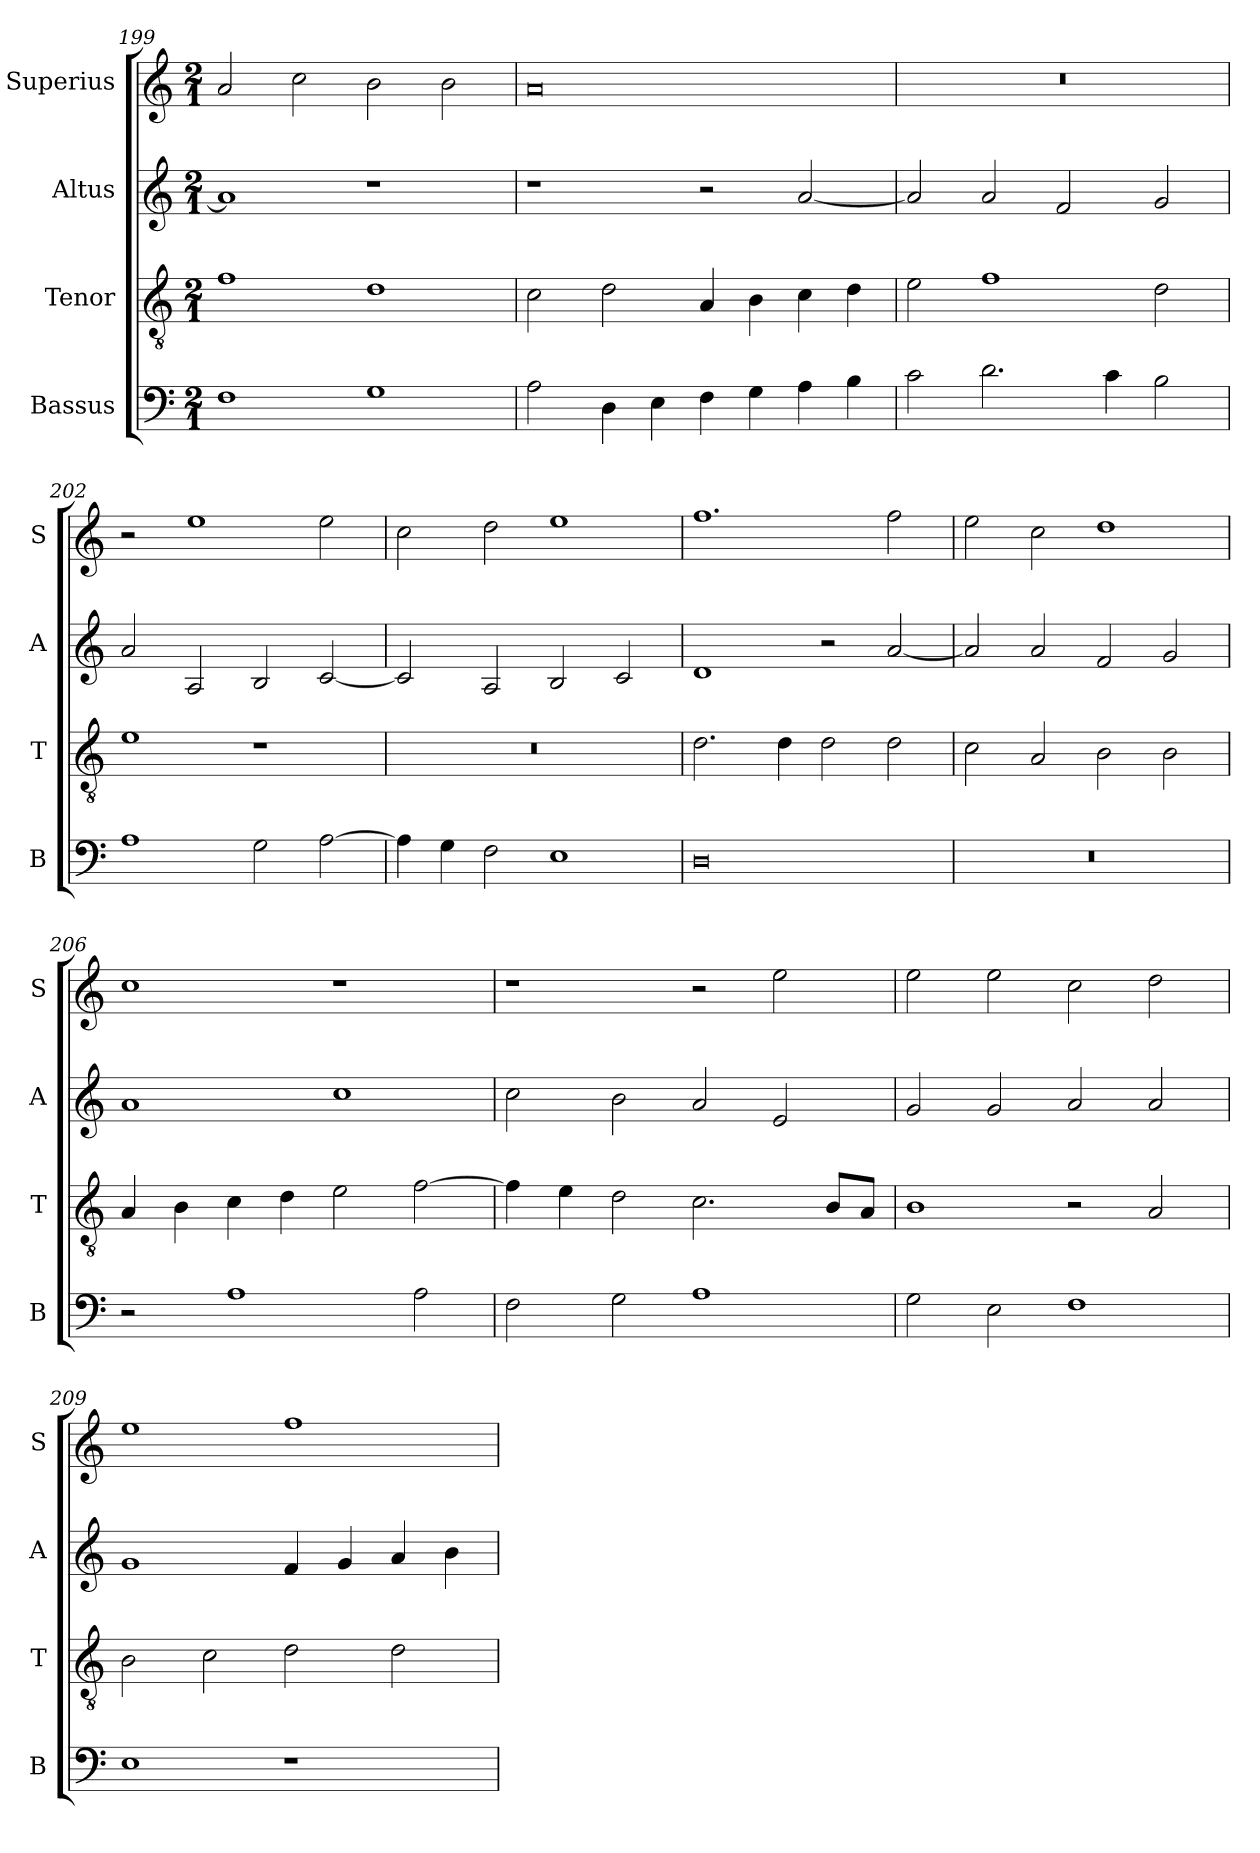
**kern	**kern	**kern	**kern
*part4	*part3	*part2	*part1
*staff4	*staff3	*staff2	*staff1
*I"Bassus	*I"Tenor	*I"Altus	*I"Superius
*I'B	*I'T	*I'A	*I'S
*clefF4	*clefGv2	*clefG2	*clefG2
*k[]	*k[]	*k[]	*k[]
*C:	*C:	*C:	*C:
*M2/1	*M2/1	*M2/1	*M2/1
=199	=199	=199	=199
1F	1f	1a]	2a
.	.	.	2cc
1G	1d	1r	2b
.	.	.	2b
=200	=200	=200	=200
2A	2c	1r	0a
4D	2d	.	.
4E	.	.	.
4F	4A	2r	.
4G	4B	.	.
4A	4c	[2a	.
4B	4d	.	.
=201	=201	=201	=201
2c	2e	2a]	0r
2.d	1f	2a	.
.	.	2f	.
4c	.	.	.
2B	2d	2g	.
=202	=202	=202	=202
1A	1e	2a	2r
.	.	2A	1ee
2G	1r	2B	.
[2A	.	[2c	2ee
=203	=203	=203	=203
4A]	0r	2c]	2cc
4G	.	.	.
2F	.	2A	2dd
1E	.	2B	1ee
.	.	2c	.
=204	=204	=204	=204
0D	2.d	1d	1.ff
.	4d	.	.
.	2d	2r	.
.	2d	[2a	2ff
=205	=205	=205	=205
0r	2c	2a]	2ee
.	2A	2a	2cc
.	2B	2f	1dd
.	2B	2g	.
=206	=206	=206	=206
2r	4A	1a	1cc
.	4B	.	.
1A	4c	.	.
.	4d	.	.
.	2e	1cc	1r
2A	[2f	.	.
=207	=207	=207	=207
2F	4f]	2cc	1r
.	4e	.	.
2G	2d	2b	.
1A	2.c	2a	2r
.	.	2e	2ee
.	8BL	.	.
.	8AJ	.	.
=208	=208	=208	=208
2G	1B	2g	2ee
2E	.	2g	2ee
1F	2r	2a	2cc
.	2A	2a	2dd
=209	=209	=209	=209
1E	2B	1g	1ee
.	2c	.	.
1r	2d	4f	1ff
.	.	4g	.
.	2d	4a	.
.	.	4b	.
=	=	=	=
*-	*-	*-	*-
